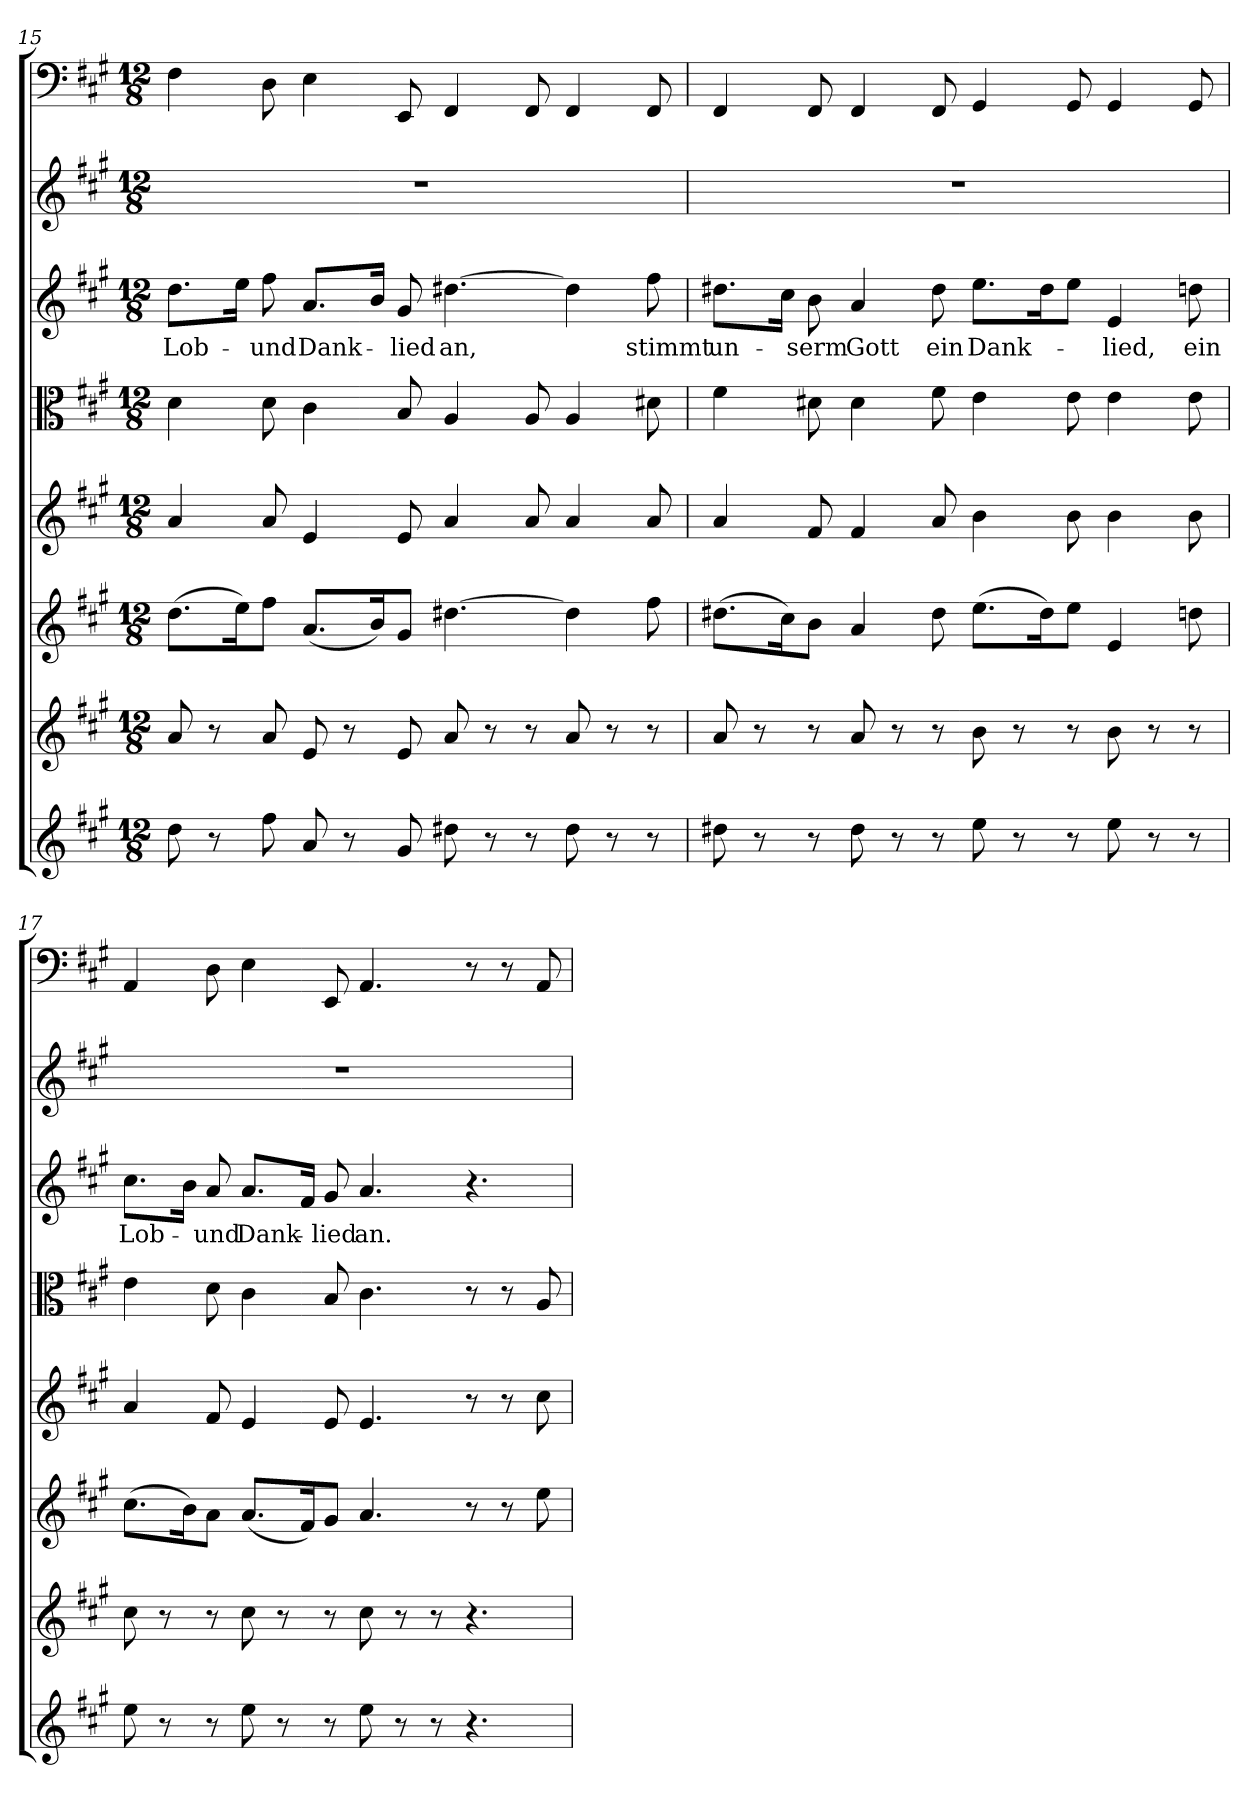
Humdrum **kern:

**kern	**kern	**kern	**kern	**kern	**kern	**text	**kern	**kern
*part8	*part7	*part6	*part5	*part4	*part3	*part3	*part2	*part1
*staff8	*staff7	*staff6	*staff5	*staff4	*staff3	*staff3	*staff2	*staff1
*clefG2	*clefG2	*clefG2	*clefG2	*clefC3	*clefG2	*	*clefG2	*clefF4
*k[f#c#g#]	*k[f#c#g#]	*k[f#c#g#]	*k[f#c#g#]	*k[f#c#g#]	*k[f#c#g#]	*	*k[f#c#g#]	*k[f#c#g#]
*A:	*A:	*A:	*A:	*A:	*A:	*	*A:	*A:
*M12/8	*M12/8	*M12/8	*M12/8	*M12/8	*M12/8	*	*M12/8	*M12/8
=15	=15	=15	=15	=15	=15	=15	=15	=15
8dd\	8a/	(8.dd\L	4a"/	4d"\	8.dd"\L	Lob-	1.r	4F#"\
8r	8r	.	.	.	.	.	.	.
.	.	16ee\K)	.	.	16ee"\Jk	.	.	.
8ff#\	8a/	8ff#\J	8a"/	8d"\	8ff#"\	-und	.	8D"\
8a/	8e/	(8.a/L	4e"/	4c#"\	8.a"/L	Dank-	.	4E"\
8r	8r	.	.	.	.	.	.	.
.	.	16b/K)	.	.	16b"/Jk	.	.	.
8g#/	8e/	8g#/J	8e"/	8B"/	8g#"/	-lied	.	8EE"/
8dd#X\	8a/	[4.dd#X\	4a"/	4A"/	[4.dd#X"\	an,	.	4FF#"/
8r	8r	.	.	.	.	.	.	.
8r	8r	.	8a"/	8A"/	.	.	.	8FF#"/
8dd#\	8a/	4dd#\]	4a"/	4A"/	4dd#"\]	.	.	4FF#"/
8r	8r	.	.	.	.	.	.	.
8r	8r	8ff#\	8a"/	8d#X"\	8ff#"\	stimmt	.	8FF#"/
=16	=16	=16	=16	=16	=16	=16	=16	=16
8dd#X\	8a/	(8.dd#X\L	4a"/	4f#"\	8.dd#X"\L	un-	1.r	4FF#"/
8r	8r	.	.	.	.	.	.	.
.	.	16cc#\K)	.	.	16cc#"\Jk	.	.	.
8r	8r	8b\J	8f#"/	8d#X"\	8b"\	-serm	.	8FF#"/
8dd#\	8a/	4a/	4f#"/	4d#"\	4a"/	Gott	.	4FF#"/
8r	8r	.	.	.	.	.	.	.
8r	8r	8dd#\	8a"/	8f#"\	8dd#"\	ein	.	8FF#"/
8ee\	8b\	(8.ee\L	4b"\	4e"\	8.ee"\L	Dank-	.	4GG#"/
8r	8r	.	.	.	.	.	.	.
.	.	16dd#\K)	.	.	16dd#"\K	.	.	.
8r	8r	8ee\J	8b"\	8e"\	8ee"\J	.	.	8GG#"/
8ee\	8b\	4e/	4b"\	4e"\	4e"/	-lied,	.	4GG#"/
8r	8r	.	.	.	.	.	.	.
8r	8r	8ddn\	8b"\	8e"\	8ddn"\	ein	.	8GG#"/
=17	=17	=17	=17	=17	=17	=17	=17	=17
8ee\	8cc#\	(8.cc#\L	4a"/	4e"\	8.cc#"\L	Lob-	1.r	4AA"/
8r	8r	.	.	.	.	.	.	.
.	.	16b\K)	.	.	16b"\Jk	.	.	.
8r	8r	8a\J	8f#"/	8d"\	8a"/	-und	.	8D"\
8ee\	8cc#\	(8.a/L	4e"/	4c#"\	8.a"/L	Dank-	.	4E"\
8r	8r	.	.	.	.	.	.	.
.	.	16f#/K)	.	.	16f#"/Jk	.	.	.
8r	8r	8g#/J	8e"/	8B"/	8g#"/	-lied	.	8EE"/
8ee\	8cc#\	4.a/	4.e"/	4.c#"\	4.a"/	an.	.	4.AA"/
8r	8r	.	.	.	.	.	.	.
8r	8r	.	.	.	.	.	.	.
4.r	4.r	8r	8r	8r	4.r	.	.	8r
.	.	8r	8r	8r	.	.	.	8r
.	.	8ee\	8cc#"\	8A"/	.	.	.	8AA"/
=	=	=	=	=	=	=	=	=
*-	*-	*-	*-	*-	*-	*-	*-	*-
